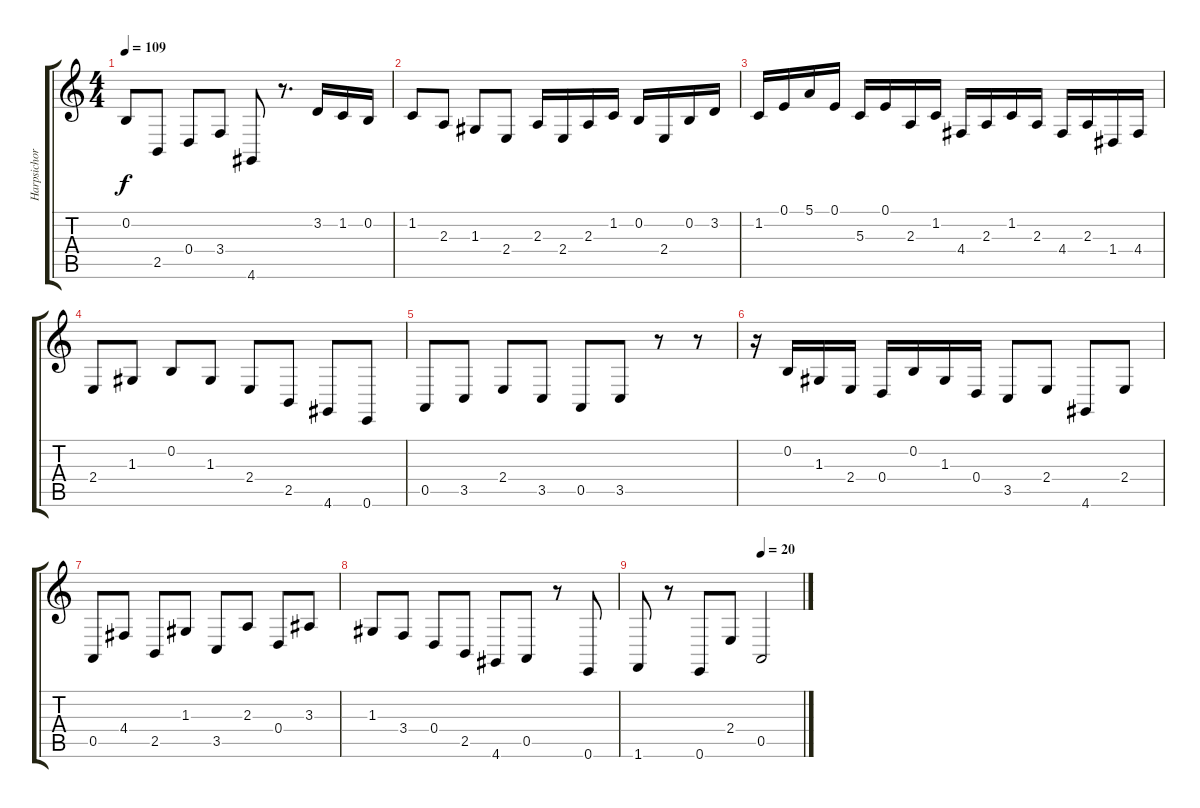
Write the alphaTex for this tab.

\track ("Harpsichord" "Harpsichor") {instrument harpsichord}
\staff {score tabs}
\tuning (E4 B3 G3 D3 A2 E2) {hide}
\ts (4 4)
\tempo 109
\clef g2
\ks c
0.2.8{dy f} 2.5.8 0.4.8 3.4.8 4.6.8 r.8{d} 3.2.16 1.2.16 0.2.16 |
1.2.8 2.3.8 1.3.8 2.4.8 2.3.16 2.4.16 2.3.16 1.2.16 0.2.16 2.4.16 0.2.16 3.2.16 |
1.2.16 0.1.16 5.1.16 0.1.16 5.3.16 0.1.16 2.3.16 1.2.16 4.4.16 2.3.16 1.2.16 2.3.16 4.4.16 2.3.16 1.4.16 4.4.16 |
2.4.8 1.3.8 0.2.8 1.3.8 2.4.8 2.5.8 4.6.8 0.6.8 |
0.5.8 3.5.8 2.4.8 3.5.8 0.5.8 3.5.8 r.8 r.8 |
r.16 0.2.16 1.3.16 2.4.16 0.4.16 0.2.16 1.3.16 0.4.16 3.5.8 2.4.8 4.6.8 2.4.8 |
0.5.8 4.4.8 2.5.8 1.3.8 3.5.8 2.3.8 0.4.8 3.3.8 |
1.3.8 3.4.8 0.4.8 2.5.8 4.6.8 0.5.8 r.8 0.6.8 |
\tempo (20 0.75)
1.6.8 r.8 0.6.8 2.4.8 0.5.2
